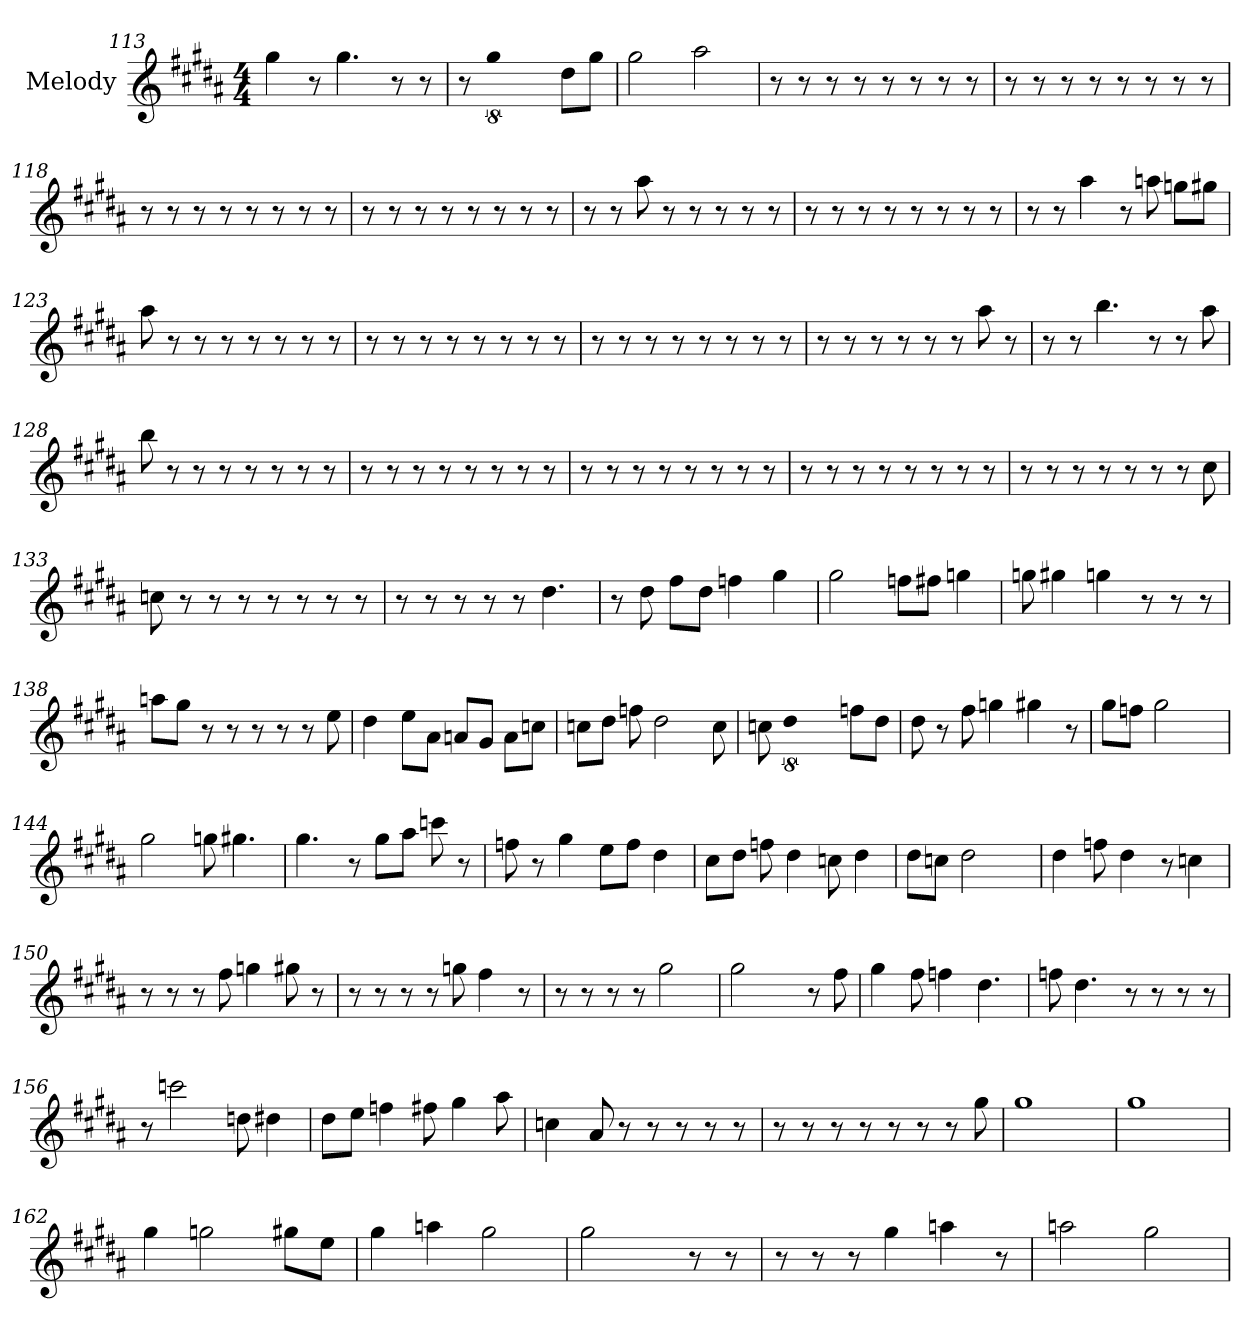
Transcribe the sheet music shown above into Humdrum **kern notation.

**kern
*part1
*staff1
*I"Melody
*clefG2
*k[f#c#g#d#a#]
*g#:
*M4/4
=113
4gg#
8r
4.gg#
8r
8r
=114
8r
!LO:N:vis=2
8%5gg#
8dd#\L
8gg#\J
=115
2gg#
2aa#
=116
8r
8r
8r
8r
8r
8r
8r
8r
=117
8r
8r
8r
8r
8r
8r
8r
8r
=118
8r
8r
8r
8r
8r
8r
8r
8r
=119
8r
8r
8r
8r
8r
8r
8r
8r
=120
8r
8r
8aa#
8r
8r
8r
8r
8r
=121
8r
8r
8r
8r
8r
8r
8r
8r
=122
8r
8r
4aa#
8r
8aa
8gg\L
8gg#\J
=123
8aa#
8r
8r
8r
8r
8r
8r
8r
=124
8r
8r
8r
8r
8r
8r
8r
8r
=125
8r
8r
8r
8r
8r
8r
8r
8r
=126
8r
8r
8r
8r
8r
8r
8aa#
8r
=127
8r
8r
4.bb
8r
8r
8aa#
=128
8bb
8r
8r
8r
8r
8r
8r
8r
=129
8r
8r
8r
8r
8r
8r
8r
8r
=130
8r
8r
8r
8r
8r
8r
8r
8r
=131
8r
8r
8r
8r
8r
8r
8r
8r
=132
8r
8r
8r
8r
8r
8r
8r
8cc#
=133
8cc
8r
8r
8r
8r
8r
8r
8r
=134
8r
8r
8r
8r
8r
4.dd#
=135
8r
8dd#
8ff#\L
8dd#\J
4ff
4gg#
=136
2gg#
8ff\L
8ff#\J
4gg
=137
8gg
4gg#
4gg
8r
8r
8r
=138
8aa\L
8gg#\J
8r
8r
8r
8r
8r
8ee
=139
4dd#
8ee\L
8a#\J
8a/L
8g#/J
8a\L
8cc\J
=140
8cc\L
8dd#\J
8ff
2dd#
8cc
=141
8cc
!LO:N:vis=2
8%5dd#
8ff\L
8dd#\J
=142
8dd#
8r
8ff#
4gg
4gg#
8r
=143
8gg#\L
8ff\J
!LO:N:vis=2
2.gg#
=144
2gg#
8gg
4.gg#
=145
4.gg#
8r
8gg#\L
8aa#\J
8ccc
8r
=146
8ff
8r
4gg#
8ee\L
8ff\J
4dd#
=147
8cc#\L
8dd#\J
8ff
4dd#
8cc
4dd#
=148
8dd#\L
8cc\J
!LO:N:vis=2
2.dd#
=149
4dd#
8ff
4dd#
8r
4cc
=150
8r
8r
8r
8ff#
4gg
8gg#
8r
=151
8r
8r
8r
8r
8gg
4ff#
8r
=152
8r
8r
8r
8r
2gg#
=153
!LO:N:vis=2
2.gg#
8r
8ff#
=154
4gg#
8ff#
4ff
4.dd#
=155
8ff
4.dd#
8r
8r
8r
8r
=156
8r
2ccc
8dd
4dd#
=157
8dd#\L
8ee\J
4ff
8ff#
4gg#
8aa#
=158
4cc
8a#
8r
8r
8r
8r
8r
=159
8r
8r
8r
8r
8r
8r
8r
8gg#
=160
1gg#
=161
1gg#
=162
4gg#
2gg
8gg#\L
8ee\J
=163
4gg#
4aa
2gg#
=164
!LO:N:vis=2
2.gg#
8r
8r
=165
8r
8r
8r
4gg#
4aa
8r
=166
2aa
2gg#
=
*-
